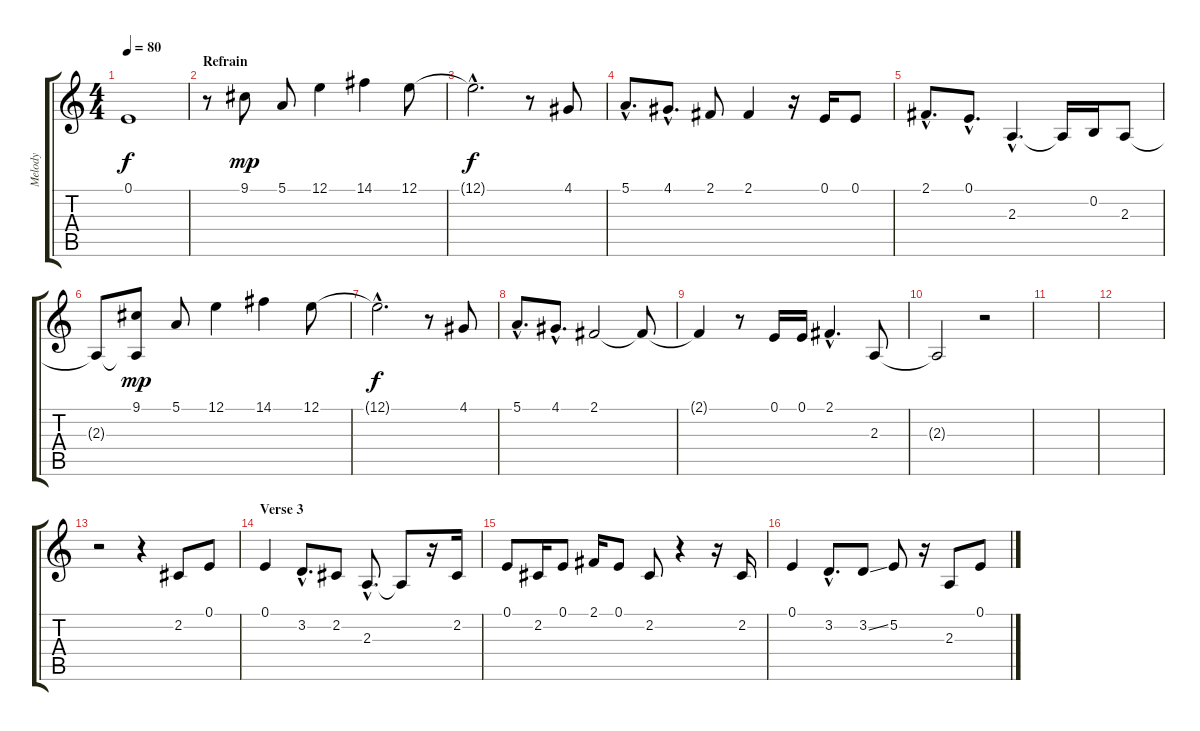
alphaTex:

\track ("Melody" "Melody") {instrument synthbrass1}
\staff {score tabs}
\tuning (E4 B3 G3 D3 A2 E2) {hide}
\ts (4 4)
\tempo 80
\clef g2
\ks c
0.1{t}.1{dy f} |
\section ("" "Refrain")
r.8 9.1.8{dy mp} 5.1.8 12.1.4 14.1.4 12.1.8 |
12.1{hac t}.2{d dy f} r.8 4.1.8 |
5.1{hac}.8{d} 4.1{hac}.8{d} 2.1.8 2.1.4 r.16 0.1.16 0.1.8 |
2.1{hac}.8{d} 0.1{hac}.8{d} 2.3{hac}.4{d} 2.3{t}.16 0.2.16 2.3.8 |
2.3{t}.8 (9.1 2.3{t}).8{dy mp} 5.1.8 12.1.4 14.1.4 12.1.8 |
12.1{hac t}.2{d dy f} r.8 4.1.8 |
5.1{hac}.8{d} 4.1{hac}.8{d} 2.1.2 2.1{t}.8 |
2.1{t}.4 r.8 0.1.16 0.1.16 2.1{hac}.4{d} 2.3.8 |
2.3{t}.2 r.2 |
|
|
r.2 r.4 2.2.8 0.1.8 |
\section ("" "Verse 3")
0.1.4 3.2{hac}.8{d} 2.2.8 2.3{hac}.8{d} 2.3{t}.8 r.16 2.2.16 |
0.1.8 2.2.16 0.1.8 2.1.16 0.1.8 2.2.8 r.4 r.16 2.2.16 |
0.1.4 3.2{hac}.8{d} 3.2{ss}.8 5.2.8 r.16 2.3.8 0.1.8
